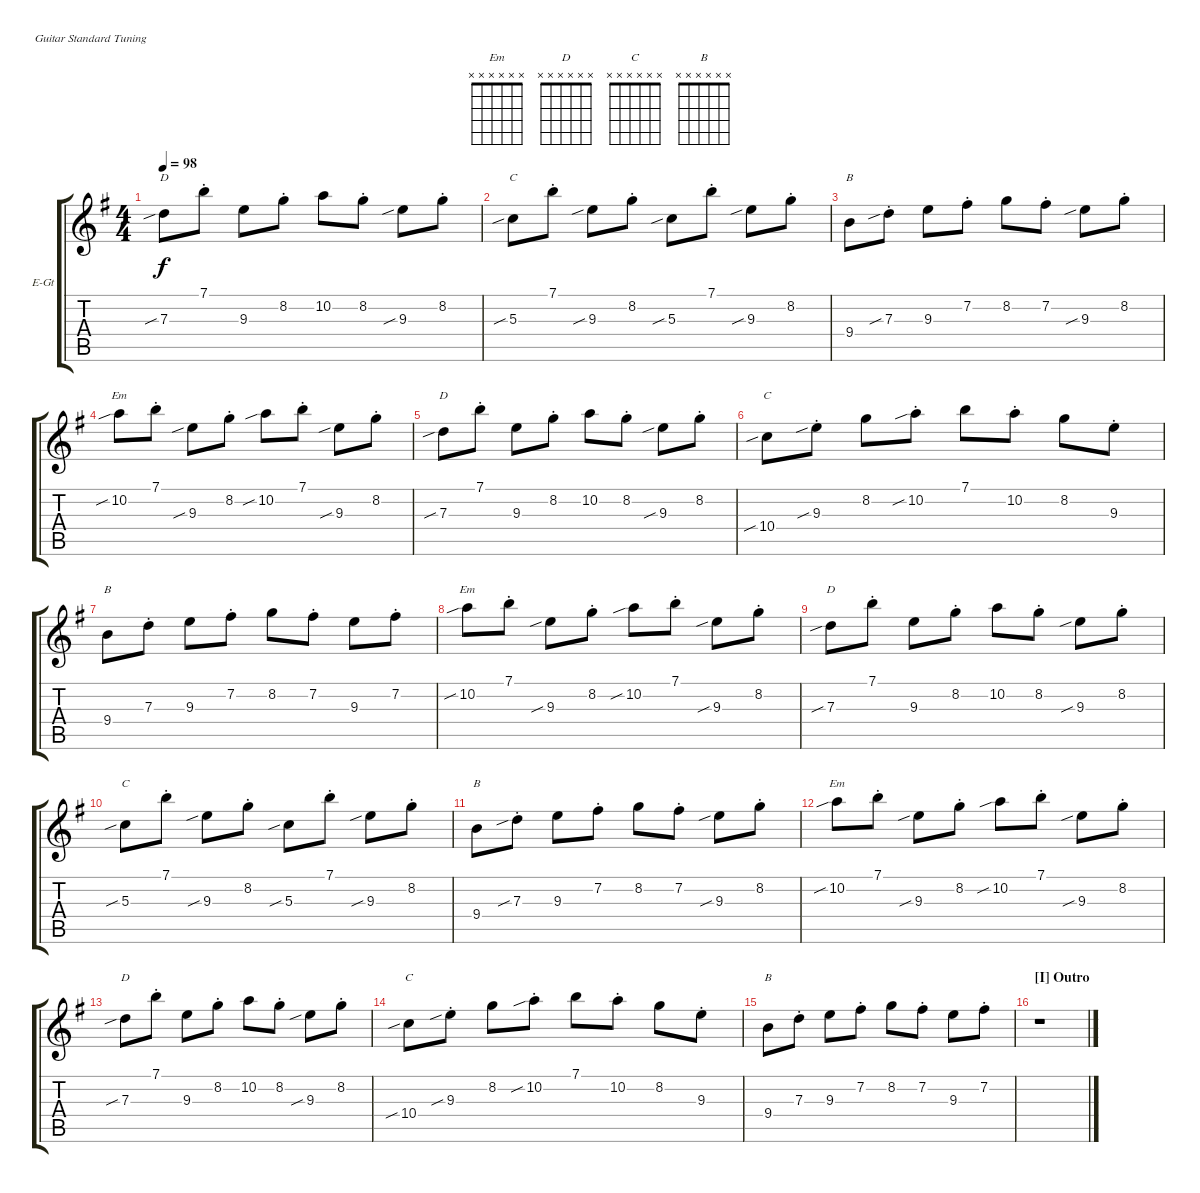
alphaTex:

\defaultSystemsLayout 4
\bracketExtendMode groupsimilarinstruments
\firstSystemTrackNameOrientation horizontal
\otherSystemsTrackNameOrientation horizontal
\track ("Alex Turner" "E-Gt") {multiBarRest instrument distortionguitar}
\staff {score tabs}
\tuning (E4 B3 G3 D3 A2 E2)
\chord ("Em" x x x x x x)
\chord ("D" x x x x x x)
\chord ("C" x x x x x x)
\chord ("B" x x x x x x)
\ts (4 4)
\tempo 98
\clef g2
\ks g
7.3{sib}.8{ch "D" dy f} 7.1{st}.8 9.3.8 8.2{st}.8 10.2.8 8.2{st}.8 9.3{sib}.8 8.2{st}.8 |
5.3{sib}.8{ch "C"} 7.1{st}.8 9.3{sib}.8 8.2{st}.8 5.3{sib}.8 7.1{st}.8 9.3{sib}.8 8.2{st}.8 |
9.4.8{ch "B"} 7.3{sib st}.8 9.3.8 7.2{st}.8 8.2.8 7.2{st}.8 9.3{sib}.8 8.2{st}.8 |
10.2{sib}.8{ch "Em"} 7.1{st}.8 9.3{sib}.8 8.2{st}.8 10.2{sib}.8 7.1{st}.8 9.3{sib}.8 8.2{st}.8 |
7.3{sib}.8{ch "D"} 7.1{st}.8 9.3.8 8.2{st}.8 10.2.8 8.2{st}.8 9.3{sib}.8 8.2{st}.8 |
10.4{sib}.8{ch "C"} 9.3{sib st}.8 8.2.8 10.2{sib st}.8 7.1.8 10.2{st}.8 8.2.8 9.3{st}.8 |
9.4.8{ch "B"} 7.3{st}.8 9.3.8 7.2{st}.8 8.2.8 7.2{st}.8 9.3.8 7.2{st}.8 |
10.2{sib}.8{ch "Em"} 7.1{st}.8 9.3{sib}.8 8.2{st}.8 10.2{sib}.8 7.1{st}.8 9.3{sib}.8 8.2{st}.8 |
7.3{sib}.8{ch "D"} 7.1{st}.8 9.3.8 8.2{st}.8 10.2.8 8.2{st}.8 9.3{sib}.8 8.2{st}.8 |
5.3{sib}.8{ch "C"} 7.1{st}.8 9.3{sib}.8 8.2{st}.8 5.3{sib}.8 7.1{st}.8 9.3{sib}.8 8.2{st}.8 |
9.4.8{ch "B"} 7.3{sib st}.8 9.3.8 7.2{st}.8 8.2.8 7.2{st}.8 9.3{sib}.8 8.2{st}.8 |
10.2{sib}.8{ch "Em"} 7.1{st}.8 9.3{sib}.8 8.2{st}.8 10.2{sib}.8 7.1{st}.8 9.3{sib}.8 8.2{st}.8 |
7.3{sib}.8{ch "D"} 7.1{st}.8 9.3.8 8.2{st}.8 10.2.8 8.2{st}.8 9.3{sib}.8 8.2{st}.8 |
10.4{sib}.8{ch "C"} 9.3{sib st}.8 8.2.8 10.2{sib st}.8 7.1.8 10.2{st}.8 8.2.8 9.3{st}.8 |
9.4.8{ch "B"} 7.3{st}.8 9.3.8 7.2{st}.8 8.2.8 7.2{st}.8 9.3.8 7.2{st}.8 |
\section ("I" "Outro")
r.1
